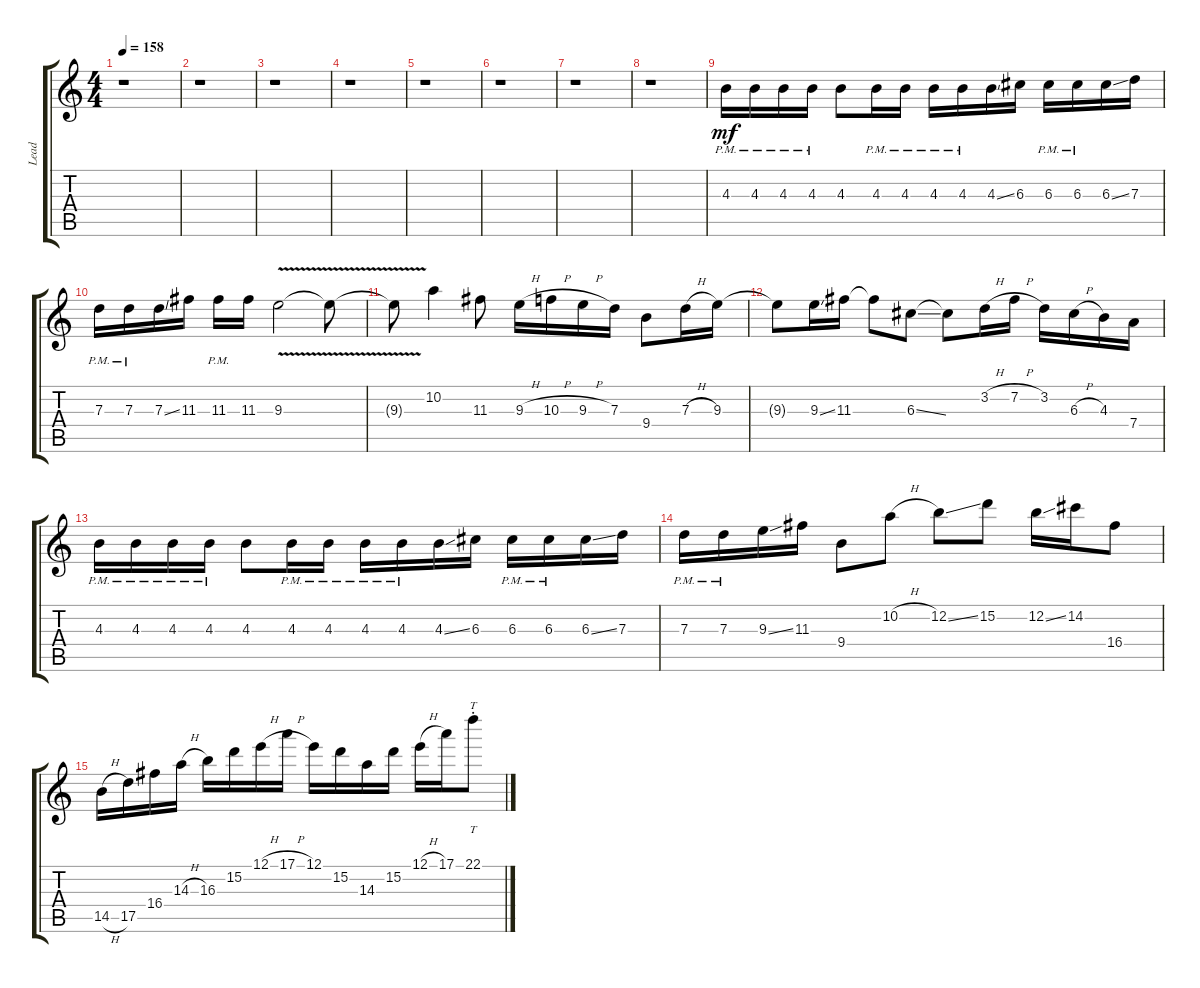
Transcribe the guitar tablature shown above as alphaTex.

\track ("Lead" "Lead") {instrument overdrivenguitar}
\staff {score tabs}
\tuning (E4 B3 G3 D3 A2 E2) {hide}
\ts (4 4)
\tempo 158
\clef g2
\ks c
r.1{dy mf} |
r.1 |
r.1 |
r.1 |
r.1 |
r.1 |
r.1 |
r.1 |
4.3{pm}.16 4.3{pm}.16 4.3{pm}.16 4.3{pm}.16 4.3.8 4.3{pm}.16 4.3{pm}.16 4.3{pm}.16 4.3{pm}.16 4.3{ss}.16 6.3.16 6.3{pm}.16 6.3{pm}.16 6.3{ss}.16 7.3.16 |
7.3{pm}.16 7.3{pm}.16 7.3{ss}.16 11.3.16 11.3{pm}.16 11.3.16 9.3{v}.2 9.3{v t}.8 |
9.3{t}.8 10.2.4 11.3.8 9.3{h}.16 10.3{h}.16 9.3{h}.16 7.3.16 9.4.8 7.3{h}.16 9.3.16 |
9.3{t}.8 9.3{ss}.16 11.3.16 11.3{t}.8 6.3{ss}.8 6.3{t}.8 3.2{h}.16 7.2{h}.16 3.2.16 6.3{h}.16 4.3.16 7.4.16 |
4.3{pm}.16 4.3{pm}.16 4.3{pm}.16 4.3{pm}.16 4.3.8 4.3{pm}.16 4.3{pm}.16 4.3{pm}.16 4.3{pm}.16 4.3{ss}.16 6.3.16 6.3{pm}.16 6.3{pm}.16 6.3{ss}.16 7.3.16 |
7.3{pm}.16 7.3{pm}.16 9.3{ss}.16 11.3.16 9.4.8 10.2{h}.8 12.2{ss}.8 15.2.8 12.2{ss}.16 14.2.16 16.4.8 |
14.5{h}.16 17.5.16 16.4.16 14.3{h}.16 16.3.16 15.2.16 12.1{h}.16 17.1{h}.16 12.1.16 15.2.16 14.3.16 15.2.16 12.1{h}.16 17.1.16 22.1{st}.8{tt}
